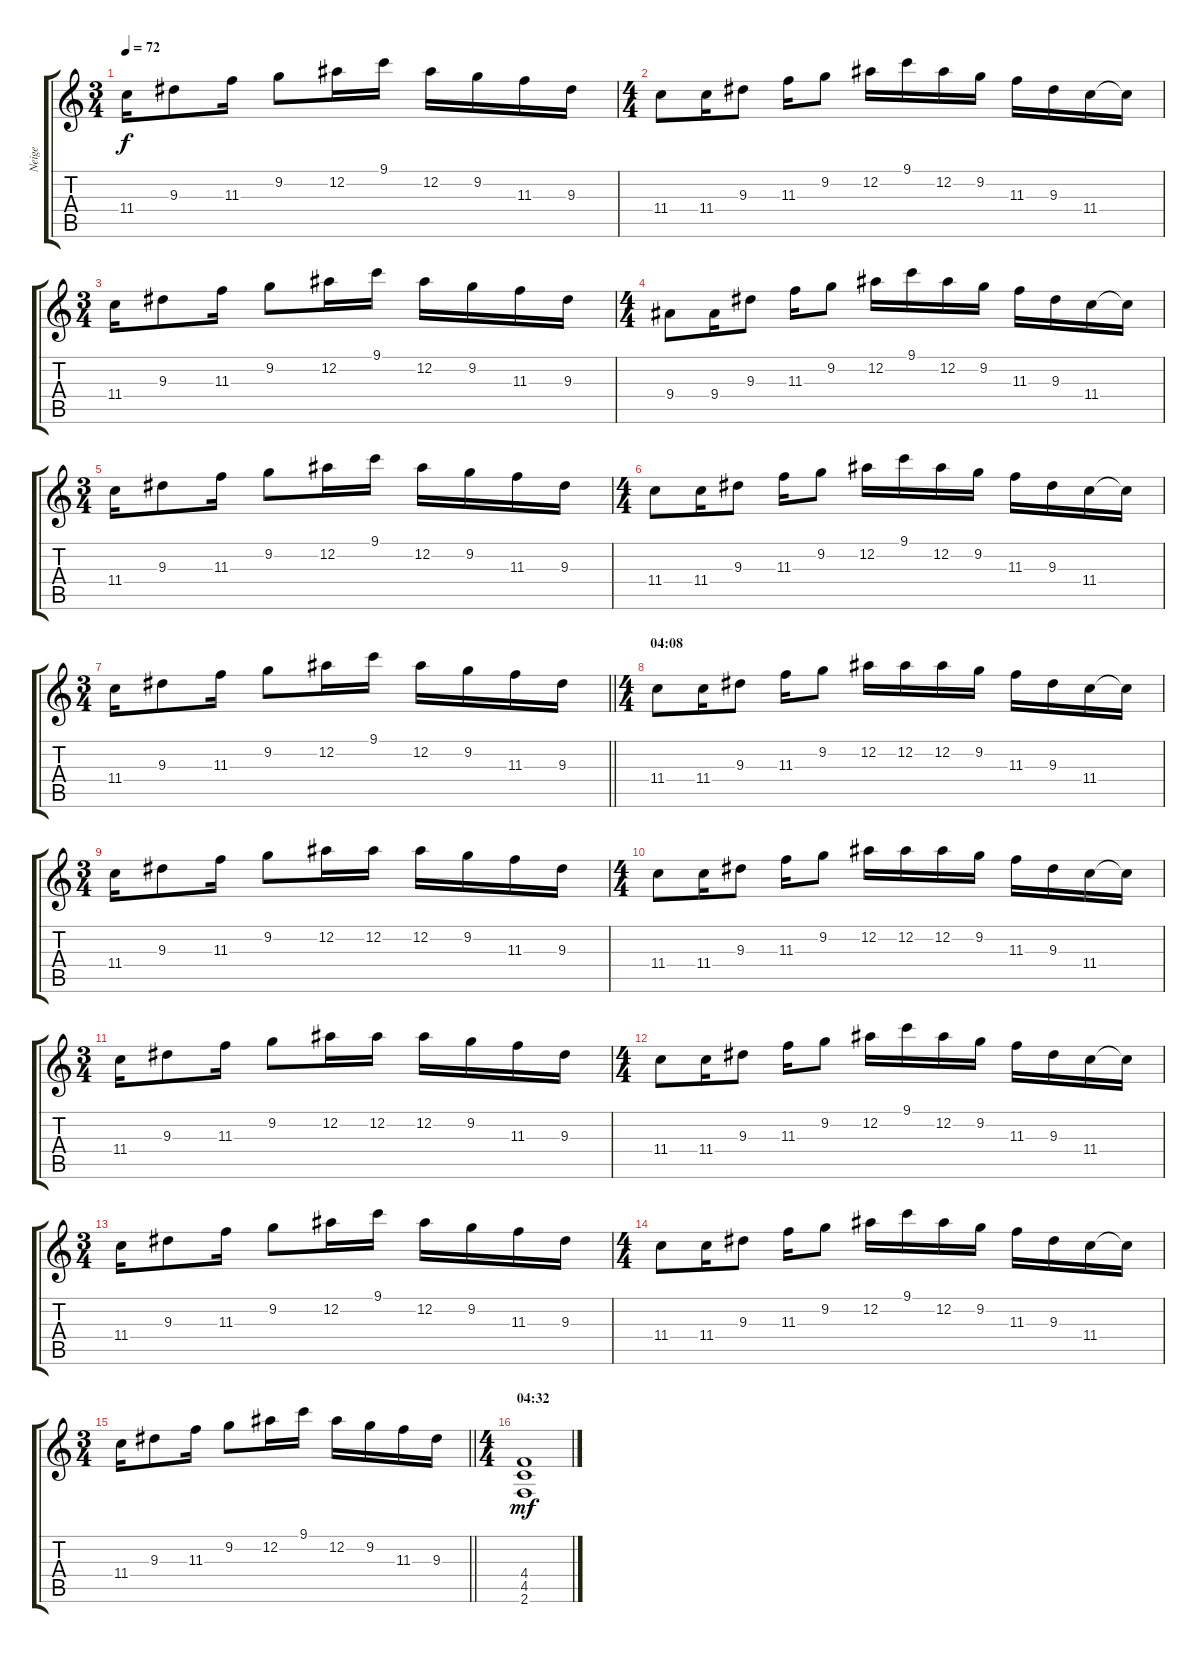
\track ("Neige" "Neige") {instrument electricguitarjazz}
\staff {score tabs}
\tuning (Eb4 Bb3 Gb3 Db3 Ab2 Eb2) {hide}
\ts (3 4)
\tempo 72
\clef g2
\ks c
11.4.16{dy f} 9.3.8 11.3.16 9.2.8 12.2.16 9.1.16 12.2.16 9.2.16 11.3.16 9.3.16 |
\ts (4 4)
11.4.8 11.4.16 9.3.8 11.3.16 9.2.8 12.2.16 9.1.16 12.2.16 9.2.16 11.3.16 9.3.16 11.4.16 11.4{t}.16 |
\ts (3 4)
11.4.16 9.3.8 11.3.16 9.2.8 12.2.16 9.1.16 12.2.16 9.2.16 11.3.16 9.3.16 |
\ts (4 4)
9.4.8 9.4.16 9.3.8 11.3.16 9.2.8 12.2.16 9.1.16 12.2.16 9.2.16 11.3.16 9.3.16 11.4.16 11.4{t}.16 |
\ts (3 4)
11.4.16 9.3.8 11.3.16 9.2.8 12.2.16 9.1.16 12.2.16 9.2.16 11.3.16 9.3.16 |
\ts (4 4)
11.4.8 11.4.16 9.3.8 11.3.16 9.2.8 12.2.16 9.1.16 12.2.16 9.2.16 11.3.16 9.3.16 11.4.16 11.4{t}.16 |
\ts (3 4)
\barLineRight lightlight
11.4.16 9.3.8 11.3.16 9.2.8 12.2.16 9.1.16 12.2.16 9.2.16 11.3.16 9.3.16 |
\ts (4 4)
\section ("" "04:08")
11.4.8 11.4.16 9.3.8 11.3.16 9.2.8 12.2.16 12.2.16 12.2.16 9.2.16 11.3.16 9.3.16 11.4.16 11.4{t}.16 |
\ts (3 4)
11.4.16 9.3.8 11.3.16 9.2.8 12.2.16 12.2.16 12.2.16 9.2.16 11.3.16 9.3.16 |
\ts (4 4)
11.4.8 11.4.16 9.3.8 11.3.16 9.2.8 12.2.16 12.2.16 12.2.16 9.2.16 11.3.16 9.3.16 11.4.16 11.4{t}.16 |
\ts (3 4)
11.4.16 9.3.8 11.3.16 9.2.8 12.2.16 12.2.16 12.2.16 9.2.16 11.3.16 9.3.16 |
\ts (4 4)
11.4.8 11.4.16 9.3.8 11.3.16 9.2.8 12.2.16 9.1.16 12.2.16 9.2.16 11.3.16 9.3.16 11.4.16 11.4{t}.16 |
\ts (3 4)
11.4.16 9.3.8 11.3.16 9.2.8 12.2.16 9.1.16 12.2.16 9.2.16 11.3.16 9.3.16 |
\ts (4 4)
11.4.8 11.4.16 9.3.8 11.3.16 9.2.8 12.2.16 9.1.16 12.2.16 9.2.16 11.3.16 9.3.16 11.4.16 11.4{t}.16 |
\ts (3 4)
\barLineRight lightlight
11.4.16 9.3.8 11.3.16 9.2.8 12.2.16 9.1.16 12.2.16 9.2.16 11.3.16 9.3.16 |
\ts (4 4)
\section ("" "04:32")
(4.4 4.5 2.6).1{dy mf instrument distortionguitar}
